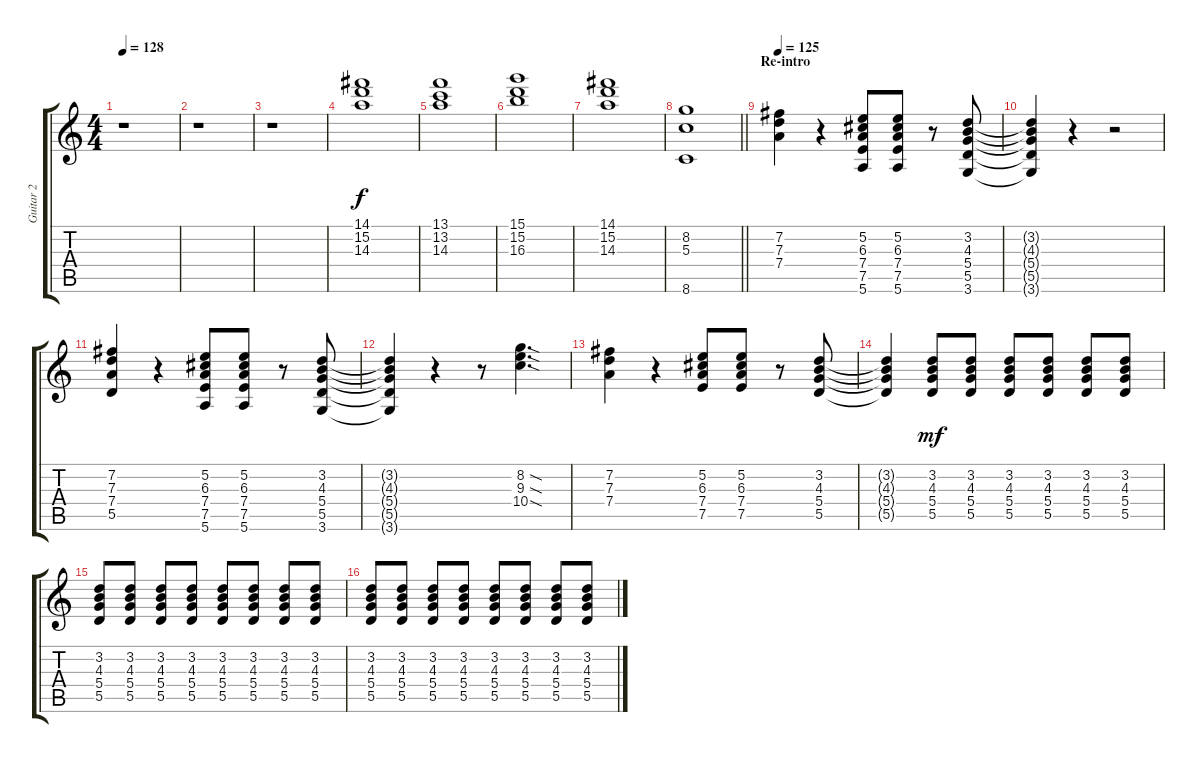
\track ("Guitar 2" "Guitar 2") {instrument distortionguitar}
\staff {score tabs}
\tuning (E4 B3 G3 D3 A2 E2) {hide}
\ts (4 4)
\tempo 128
\clef g2
\ks c
r.1{dy f} |
r.1 |
r.1 |
(14.1 15.2 14.3).1 |
(13.1 13.2 14.3).1 |
(15.1 15.2 16.3).1 |
(14.1 15.2 14.3).1 |
\barLineRight lightlight
(8.2 5.3 8.6).1 |
\section ("" "Re-intro")
\tempo 125
(7.2 7.3 7.4).4 r.4 (5.2 6.3 7.4 7.5 5.6).8 (5.2 6.3 7.4 7.5 5.6).8 r.8 (3.2 4.3 5.4 5.5 3.6).8 |
(3.2{t} 4.3{t} 5.4{t} 5.5{t} 3.6{t}).4 r.4 r.2 |
(7.2 7.3 7.4 5.5).4 r.4 (5.2 6.3 7.4 7.5 5.6).8 (5.2 6.3 7.4 7.5 5.6).8 r.8 (3.2 4.3 5.4 5.5 3.6).8 |
(3.2{t} 4.3{t} 5.4{t} 5.5{t} 3.6{t}).4 r.4 r.8 (8.2{sod} 9.3{sod} 10.4{sod}).4{d} |
(7.2 7.3 7.4).4 r.4 (5.2 6.3 7.4 7.5).8 (5.2 6.3 7.4 7.5).8 r.8 (3.2 4.3 5.4 5.5).8 |
(3.2{t} 4.3{t} 5.4{t} 5.5{t}).4 (3.2 4.3 5.4 5.5).8{dy mf} (3.2 4.3 5.4 5.5).8 (3.2 4.3 5.4 5.5).8 (3.2 4.3 5.4 5.5).8 (3.2 4.3 5.4 5.5).8 (3.2 4.3 5.4 5.5).8 |
(3.2 4.3 5.4 5.5).8 (3.2 4.3 5.4 5.5).8 (3.2 4.3 5.4 5.5).8 (3.2 4.3 5.4 5.5).8 (3.2 4.3 5.4 5.5).8 (3.2 4.3 5.4 5.5).8 (3.2 4.3 5.4 5.5).8 (3.2 4.3 5.4 5.5).8 |
(3.2 4.3 5.4 5.5).8 (3.2 4.3 5.4 5.5).8 (3.2 4.3 5.4 5.5).8 (3.2 4.3 5.4 5.5).8 (3.2 4.3 5.4 5.5).8 (3.2 4.3 5.4 5.5).8 (3.2 4.3 5.4 5.5).8 (3.2 4.3 5.4 5.5).8
